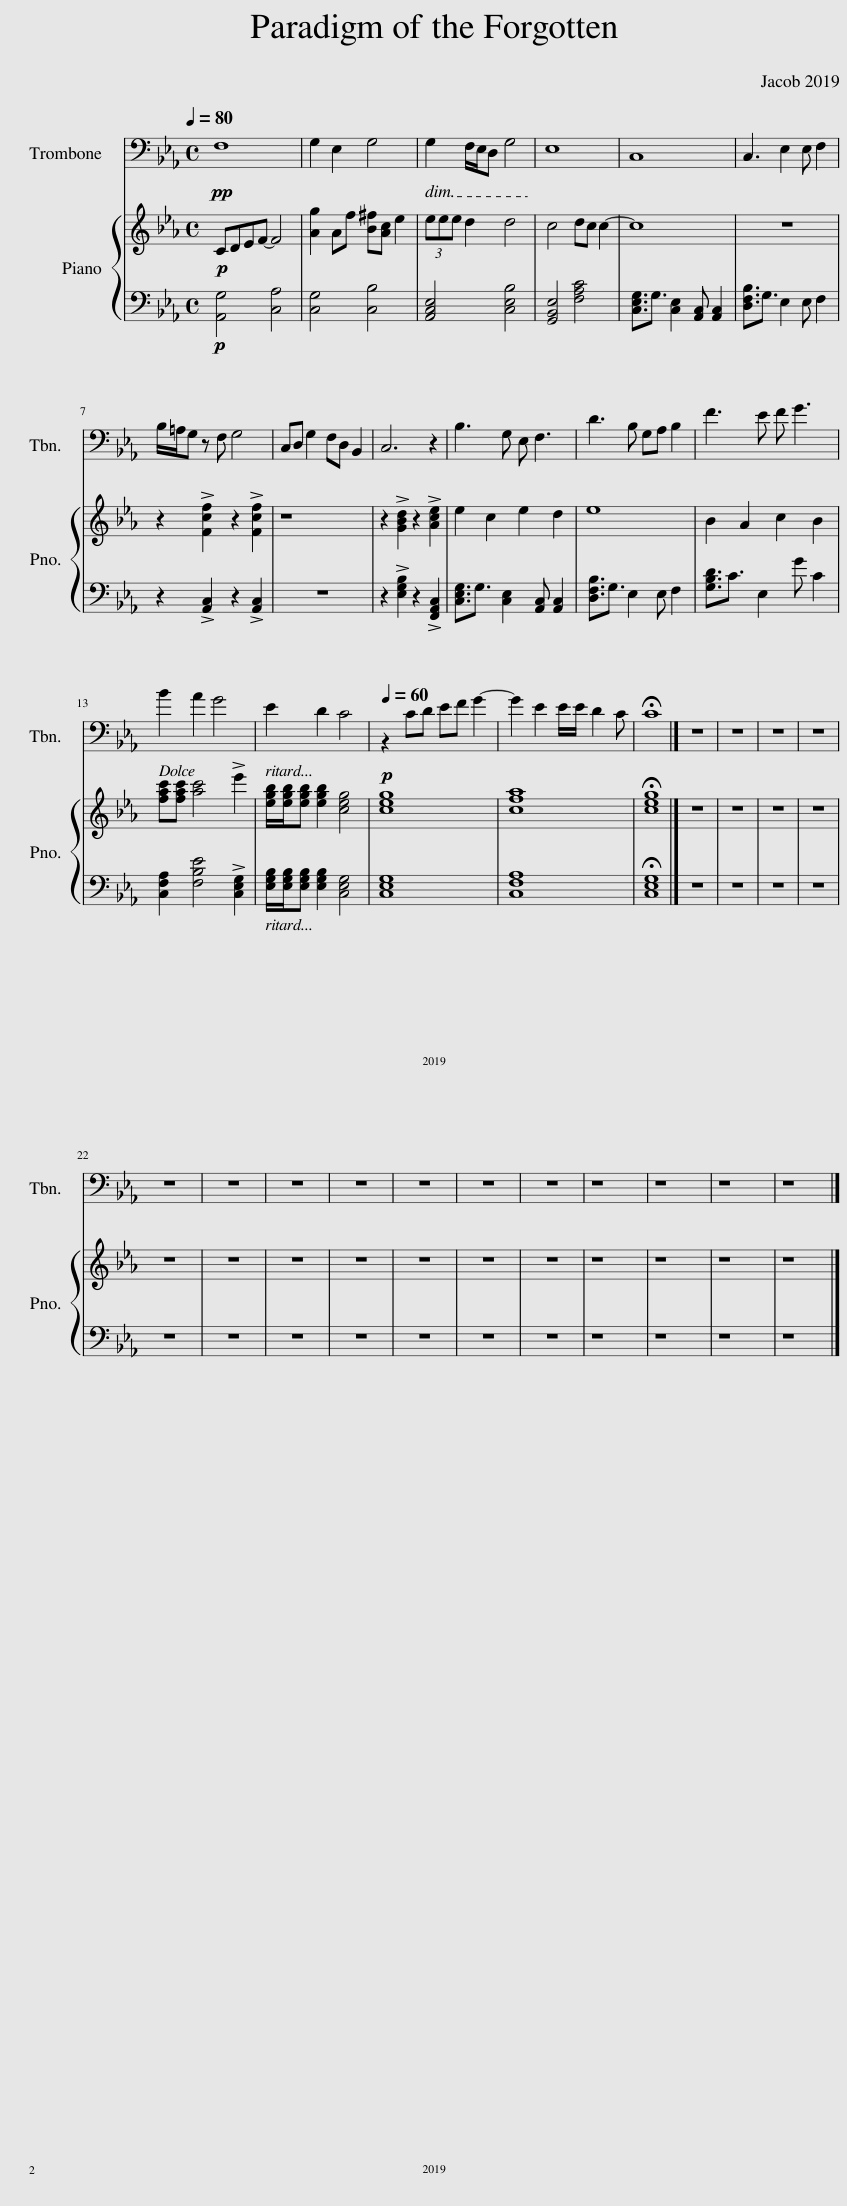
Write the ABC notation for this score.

X:1
%%score 1 { 2 | 3 }
L:1/8
Q:1/4=80
M:4/4
I:linebreak $
K:Eb
V:1 bass
V:2 treble
V:3 bass
V:1
!pp! F,8 | G,2 E,2 G,4 | G,2 F,/E,/D, G,4 | E,8 | C,8 | %5
 C,3 E,2 E, F,2 |$ B,/=A,/G, z F, G,4 | C,D, G,2 F,D, B,,2 | C,6 z2 | B,3 G, E, F,3 | %10
 D3 B, G,A, B,2 | F3 E F G3 |$ B2 A2 G4 | E2 D2 C4 |[Q:1/4=60]!p! z2 CD EF G2- | %15
 G2 E2 E/E/ D2 C | !fermata!C8 |] z8 | z8 | z8 | %20
 z8 |$ z8 | z8 | z8 | z8 | %25
 z8 | z8 | z8 | z8 | z8 | %30
 z8 | z8 |] %32
V:2
!p! CDEF- F4 | [Ag]2 Af [B^f][Ac] e2 | (3eee d2 d4 | c4 dc c2- | c8 | %5
 z8 |$ z2 !>![Fcf]2 z2 !>![Fcf]2 | z8 | z2 !>![GBd]2 z2 !>![Ace]2 | e2 c2 e2 d2 | %10
 e8 | B2 A2 c2 B2 |$ [fac'][fac'] [ac']4 !>!e'2 | [egb]/[egb]/[egb] [egb]2 [ceg]4 | [ceg]8 | %15
 [cfa]8 | !fermata![ceg]8 |] z8 | z8 | z8 | %20
 z8 |$ z8 | z8 | z8 | z8 | %25
 z8 | z8 | z8 | z8 | z8 | %30
 z8 | z8 |] %32
V:3
!p! [A,,G,]4 [C,A,]4 | [C,G,]4 [C,B,]4 | [A,,C,E,]4 [C,E,B,]4 | [G,,B,,E,]4 [F,A,C]4 | [C,E,G,]3/2G,3/2 [C,E,]2 [A,,C,] [A,,C,]2 | %5
 [D,F,B,]3/2G,3/2 E,2 E, F,2 |$ z2 !>![A,,C,]2 z2 !>![A,,C,]2 | z8 | z2 !>![E,G,B,]2 z2 !>![F,,A,,C,]2 | [C,E,G,]3/2G,3/2 [C,E,]2 [A,,C,] [A,,C,]2 | %10
 [D,F,B,]3/2G,3/2 E,2 E, F,2 | [G,B,D]3/2C3/2 E,2 G C2 |$ [C,F,A,]2 [F,B,E]4 !>![C,E,G,]2 | [E,G,B,]/[E,G,B,]/[E,G,B,] [E,G,B,]2 [C,E,G,]4 | [C,E,G,]8 | %15
 [C,F,A,]8 | !fermata![C,E,G,]8 |] z8 | z8 | z8 | %20
 z8 |$ z8 | z8 | z8 | z8 | %25
 z8 | z8 | z8 | z8 | z8 | %30
 z8 | z8 |] %32
